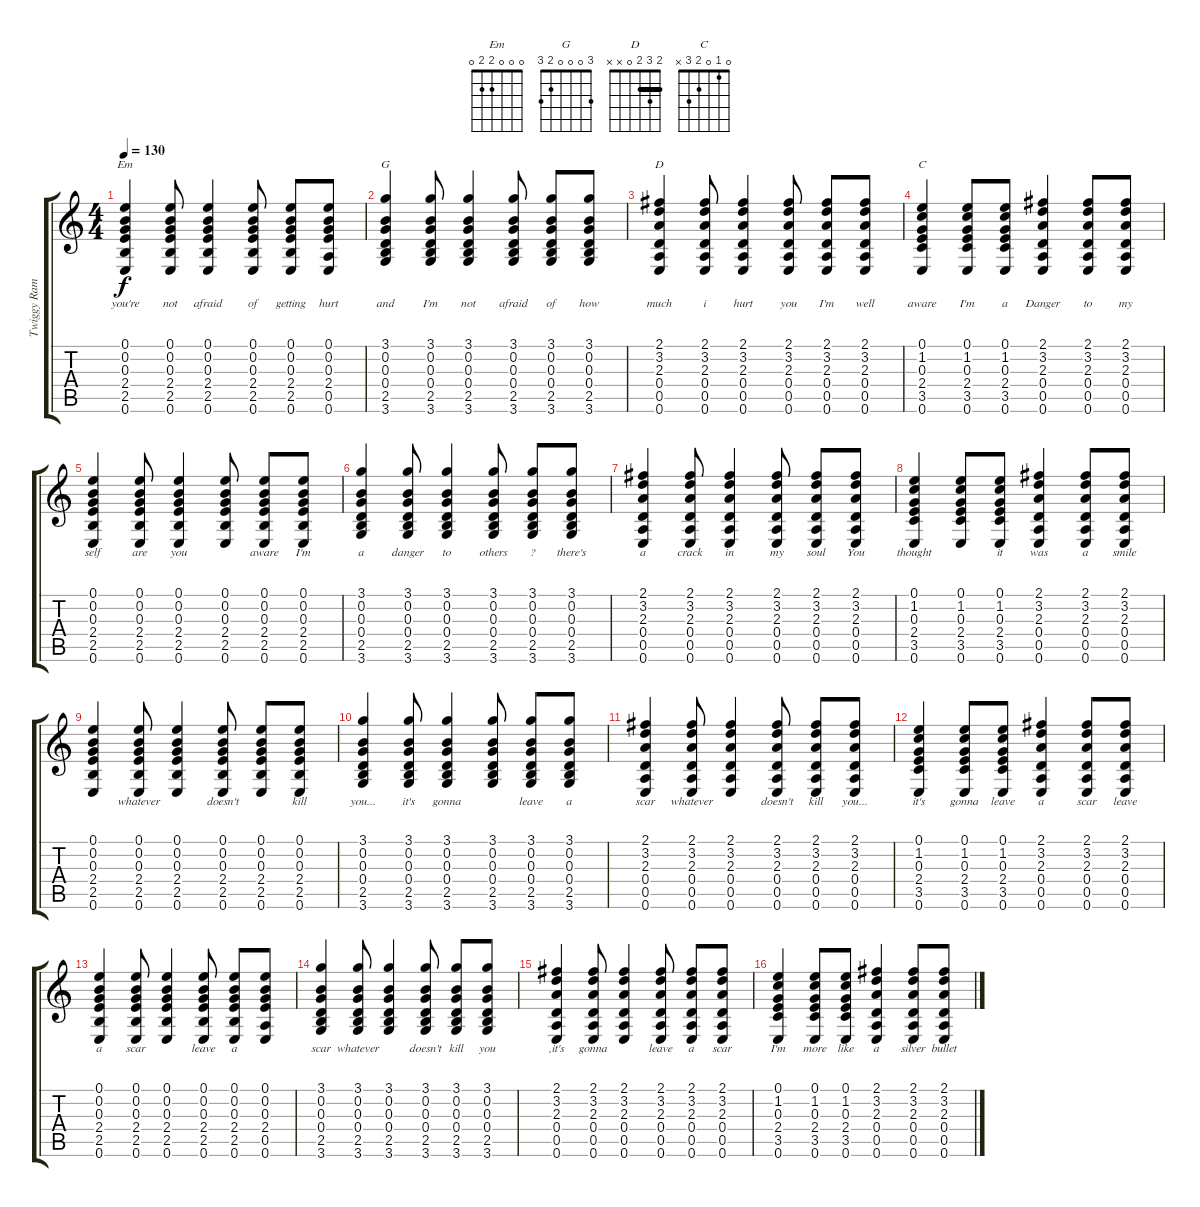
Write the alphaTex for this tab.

\track ("Twiggy Ramirez" "Twiggy Ram") {instrument acousticguitarsteel}
\staff {score tabs}
\tuning (E4 B3 G3 D3 A2 E2) {hide}
\chord ("Em" 0 0 0 2 2 0)
\chord ("G" 3 0 0 0 2 3)
\chord ("D" 2 3 2 0 x x) {barre 2}
\chord ("C" 0 1 0 2 3 x)
\ts (4 4)
\tempo 130
\clef g2
\ks c
(0.1 0.2 0.3 2.4 2.5 0.6).4{ch "Em" lyrics (0 "you're") lyrics (1 "") lyrics (2 "") lyrics (3 "") lyrics (4 "") dy f} (0.1 0.2 0.3 2.4 2.5 0.6).8{lyrics (0 "not") lyrics (1 "") lyrics (2 "") lyrics (3 "") lyrics (4 "")} (0.1 0.2 0.3 2.4 2.5 0.6).4{lyrics (0 "afraid") lyrics (1 "") lyrics (2 "") lyrics (3 "") lyrics (4 "")} (0.1 0.2 0.3 2.4 2.5 0.6).8{lyrics (0 "of") lyrics (1 "") lyrics (2 "") lyrics (3 "") lyrics (4 "")} (0.1 0.2 0.3 2.4 2.5 0.6).8{lyrics (0 "getting") lyrics (1 "") lyrics (2 "") lyrics (3 "") lyrics (4 "")} (0.1 0.2 0.3 2.4 0.5 0.6).8{lyrics (0 "hurt") lyrics (1 "") lyrics (2 "") lyrics (3 "") lyrics (4 "")} |
(3.1 0.2 0.3 0.4 2.5 3.6).4{ch "G" lyrics (0 "and") lyrics (1 "") lyrics (2 "") lyrics (3 "") lyrics (4 "")} (3.1 0.2 0.3 0.4 2.5 3.6).8{lyrics (0 "I'm") lyrics (1 "") lyrics (2 "") lyrics (3 "") lyrics (4 "")} (3.1 0.2 0.3 0.4 2.5 3.6).4{lyrics (0 "not") lyrics (1 "") lyrics (2 "") lyrics (3 "") lyrics (4 "")} (3.1 0.2 0.3 0.4 2.5 3.6).8{lyrics (0 "afraid") lyrics (1 "") lyrics (2 "") lyrics (3 "") lyrics (4 "")} (3.1 0.2 0.3 0.4 2.5 3.6).8{lyrics (0 "of") lyrics (1 "") lyrics (2 "") lyrics (3 "") lyrics (4 "")} (3.1 0.2 0.3 0.4 2.5 3.6).8{lyrics (0 "how") lyrics (1 "") lyrics (2 "") lyrics (3 "") lyrics (4 "")} |
(2.1 3.2 2.3 0.4 0.5 0.6).4{ch "D" lyrics (0 "much") lyrics (1 "") lyrics (2 "") lyrics (3 "") lyrics (4 "")} (2.1 3.2 2.3 0.4 0.5 0.6).8{lyrics (0 "i") lyrics (1 "") lyrics (2 "") lyrics (3 "") lyrics (4 "")} (2.1 3.2 2.3 0.4 0.5 0.6).4{lyrics (0 "hurt") lyrics (1 "") lyrics (2 "") lyrics (3 "") lyrics (4 "")} (2.1 3.2 2.3 0.4 0.5 0.6).8{lyrics (0 "you") lyrics (1 "") lyrics (2 "") lyrics (3 "") lyrics (4 "")} (2.1 3.2 2.3 0.4 0.5 0.6).8{lyrics (0 "I'm") lyrics (1 "") lyrics (2 "") lyrics (3 "") lyrics (4 "")} (2.1 3.2 2.3 0.4 0.5 0.6).8{lyrics (0 "well") lyrics (1 "") lyrics (2 "") lyrics (3 "") lyrics (4 "")} |
(0.1 1.2 0.3 2.4 3.5 0.6).4{ch "C" lyrics (0 "aware") lyrics (1 "") lyrics (2 "") lyrics (3 "") lyrics (4 "")} (0.1 1.2 0.3 2.4 3.5 0.6).8{lyrics (0 "I'm") lyrics (1 "") lyrics (2 "") lyrics (3 "") lyrics (4 "")} (0.1 1.2 0.3 2.4 3.5 0.6).8{lyrics (0 "a") lyrics (1 "") lyrics (2 "") lyrics (3 "") lyrics (4 "")} (2.1 3.2 2.3 0.4 0.5 0.6).4{lyrics (0 "Danger") lyrics (1 "") lyrics (2 "") lyrics (3 "") lyrics (4 "")} (2.1 3.2 2.3 0.4 0.5 0.6).8{lyrics (0 "to") lyrics (1 "") lyrics (2 "") lyrics (3 "") lyrics (4 "")} (2.1 3.2 2.3 0.4 0.5 0.6).8{lyrics (0 "my") lyrics (1 "") lyrics (2 "") lyrics (3 "") lyrics (4 "")} |
(0.1 0.2 0.3 2.4 2.5 0.6).4{lyrics (0 "self") lyrics (1 "") lyrics (2 "") lyrics (3 "") lyrics (4 "")} (0.1 0.2 0.3 2.4 2.5 0.6).8{lyrics (0 "are") lyrics (1 "") lyrics (2 "") lyrics (3 "") lyrics (4 "")} (0.1 0.2 0.3 2.4 2.5 0.6).4{lyrics (0 "you") lyrics (1 "") lyrics (2 "") lyrics (3 "") lyrics (4 "")} (0.1 0.2 0.3 2.4 2.5 0.6).8{lyrics (0 "") lyrics (1 "") lyrics (2 "") lyrics (3 "") lyrics (4 "")} (0.1 0.2 0.3 2.4 2.5 0.6).8{lyrics (0 "aware") lyrics (1 "") lyrics (2 "") lyrics (3 "") lyrics (4 "")} (0.1 0.2 0.3 2.4 2.5 0.6).8{lyrics (0 "I'm") lyrics (1 "") lyrics (2 "") lyrics (3 "") lyrics (4 "")} |
(3.1 0.2 0.3 0.4 2.5 3.6).4{lyrics (0 "a") lyrics (1 "") lyrics (2 "") lyrics (3 "") lyrics (4 "")} (3.1 0.2 0.3 0.4 2.5 3.6).8{lyrics (0 "danger") lyrics (1 "") lyrics (2 "") lyrics (3 "") lyrics (4 "")} (3.1 0.2 0.3 0.4 2.5 3.6).4{lyrics (0 "to") lyrics (1 "") lyrics (2 "") lyrics (3 "") lyrics (4 "")} (3.1 0.2 0.3 0.4 2.5 3.6).8{lyrics (0 "others") lyrics (1 "") lyrics (2 "") lyrics (3 "") lyrics (4 "")} (3.1 0.2 0.3 0.4 2.5 3.6).8{lyrics (0 "?") lyrics (1 "") lyrics (2 "") lyrics (3 "") lyrics (4 "")} (3.1 0.2 0.3 0.4 2.5 3.6).8{lyrics (0 "there's") lyrics (1 "") lyrics (2 "") lyrics (3 "") lyrics (4 "")} |
(2.1 3.2 2.3 0.4 0.5 0.6).4{lyrics (0 "a") lyrics (1 "") lyrics (2 "") lyrics (3 "") lyrics (4 "")} (2.1 3.2 2.3 0.4 0.5 0.6).8{lyrics (0 "crack") lyrics (1 "") lyrics (2 "") lyrics (3 "") lyrics (4 "")} (2.1 3.2 2.3 0.4 0.5 0.6).4{lyrics (0 "in") lyrics (1 "") lyrics (2 "") lyrics (3 "") lyrics (4 "")} (2.1 3.2 2.3 0.4 0.5 0.6).8{lyrics (0 "my") lyrics (1 "") lyrics (2 "") lyrics (3 "") lyrics (4 "")} (2.1 3.2 2.3 0.4 0.5 0.6).8{lyrics (0 "soul") lyrics (1 "") lyrics (2 "") lyrics (3 "") lyrics (4 "")} (2.1 3.2 2.3 0.4 0.5 0.6).8{lyrics (0 "You") lyrics (1 "") lyrics (2 "") lyrics (3 "") lyrics (4 "")} |
(0.1 1.2 0.3 2.4 3.5 0.6).4{lyrics (0 "thought") lyrics (1 "") lyrics (2 "") lyrics (3 "") lyrics (4 "")} (0.1 1.2 0.3 2.4 3.5 0.6).8{lyrics (0 "") lyrics (1 "") lyrics (2 "") lyrics (3 "") lyrics (4 "")} (0.1 1.2 0.3 2.4 3.5 0.6).8{lyrics (0 "it") lyrics (1 "") lyrics (2 "") lyrics (3 "") lyrics (4 "")} (2.1 3.2 2.3 0.4 0.5 0.6).4{lyrics (0 "was") lyrics (1 "") lyrics (2 "") lyrics (3 "") lyrics (4 "")} (2.1 3.2 2.3 0.4 0.5 0.6).8{lyrics (0 "a") lyrics (1 "") lyrics (2 "") lyrics (3 "") lyrics (4 "")} (2.1 3.2 2.3 0.4 0.5 0.6).8{lyrics (0 "smile") lyrics (1 "") lyrics (2 "") lyrics (3 "") lyrics (4 "")} |
(0.1 0.2 0.3 2.4 2.5 0.6).4{lyrics (0 "") lyrics (1 "") lyrics (2 "") lyrics (3 "") lyrics (4 "")} (0.1 0.2 0.3 2.4 2.5 0.6).8{lyrics (0 "whatever") lyrics (1 "") lyrics (2 "") lyrics (3 "") lyrics (4 "")} (0.1 0.2 0.3 2.4 2.5 0.6).4{lyrics (0 "") lyrics (1 "") lyrics (2 "") lyrics (3 "") lyrics (4 "")} (0.1 0.2 0.3 2.4 2.5 0.6).8{lyrics (0 "doesn't") lyrics (1 "") lyrics (2 "") lyrics (3 "") lyrics (4 "")} (0.1 0.2 0.3 2.4 2.5 0.6).8{lyrics (0 "") lyrics (1 "") lyrics (2 "") lyrics (3 "") lyrics (4 "")} (0.1 0.2 0.3 2.4 2.5 0.6).8{lyrics (0 "kill") lyrics (1 "") lyrics (2 "") lyrics (3 "") lyrics (4 "")} |
(3.1 0.2 0.3 0.4 2.5 3.6).4{lyrics (0 "you...") lyrics (1 "") lyrics (2 "") lyrics (3 "") lyrics (4 "")} (3.1 0.2 0.3 0.4 2.5 3.6).8{lyrics (0 "it's") lyrics (1 "") lyrics (2 "") lyrics (3 "") lyrics (4 "")} (3.1 0.2 0.3 0.4 2.5 3.6).4{lyrics (0 "gonna") lyrics (1 "") lyrics (2 "") lyrics (3 "") lyrics (4 "")} (3.1 0.2 0.3 0.4 2.5 3.6).8{lyrics (0 "") lyrics (1 "") lyrics (2 "") lyrics (3 "") lyrics (4 "")} (3.1 0.2 0.3 0.4 2.5 3.6).8{lyrics (0 "leave") lyrics (1 "") lyrics (2 "") lyrics (3 "") lyrics (4 "")} (3.1 0.2 0.3 0.4 2.5 3.6).8{lyrics (0 "a") lyrics (1 "") lyrics (2 "") lyrics (3 "") lyrics (4 "")} |
(2.1 3.2 2.3 0.4 0.5 0.6).4{lyrics (0 "scar") lyrics (1 "") lyrics (2 "") lyrics (3 "") lyrics (4 "")} (2.1 3.2 2.3 0.4 0.5 0.6).8{lyrics (0 "whatever") lyrics (1 "") lyrics (2 "") lyrics (3 "") lyrics (4 "")} (2.1 3.2 2.3 0.4 0.5 0.6).4{lyrics (0 "") lyrics (1 "") lyrics (2 "") lyrics (3 "") lyrics (4 "")} (2.1 3.2 2.3 0.4 0.5 0.6).8{lyrics (0 "doesn't") lyrics (1 "") lyrics (2 "") lyrics (3 "") lyrics (4 "")} (2.1 3.2 2.3 0.4 0.5 0.6).8{lyrics (0 "kill") lyrics (1 "") lyrics (2 "") lyrics (3 "") lyrics (4 "")} (2.1 3.2 2.3 0.4 0.5 0.6).8{lyrics (0 "you...") lyrics (1 "") lyrics (2 "") lyrics (3 "") lyrics (4 "")} |
(0.1 1.2 0.3 2.4 3.5 0.6).4{lyrics (0 "it's") lyrics (1 "") lyrics (2 "") lyrics (3 "") lyrics (4 "")} (0.1 1.2 0.3 2.4 3.5 0.6).8{lyrics (0 "gonna") lyrics (1 "") lyrics (2 "") lyrics (3 "") lyrics (4 "")} (0.1 1.2 0.3 2.4 3.5 0.6).8{lyrics (0 "leave") lyrics (1 "") lyrics (2 "") lyrics (3 "") lyrics (4 "")} (2.1 3.2 2.3 0.4 0.5 0.6).4{lyrics (0 "a") lyrics (1 "") lyrics (2 "") lyrics (3 "") lyrics (4 "")} (2.1 3.2 2.3 0.4 0.5 0.6).8{lyrics (0 "scar") lyrics (1 "") lyrics (2 "") lyrics (3 "") lyrics (4 "")} (2.1 3.2 2.3 0.4 0.5 0.6).8{lyrics (0 "leave") lyrics (1 "") lyrics (2 "") lyrics (3 "") lyrics (4 "")} |
(0.1 0.2 0.3 2.4 2.5 0.6).4{lyrics (0 "a") lyrics (1 "") lyrics (2 "") lyrics (3 "") lyrics (4 "")} (0.1 0.2 0.3 2.4 2.5 0.6).8{lyrics (0 "scar") lyrics (1 "") lyrics (2 "") lyrics (3 "") lyrics (4 "")} (0.1 0.2 0.3 2.4 2.5 0.6).4{lyrics (0 "") lyrics (1 "") lyrics (2 "") lyrics (3 "") lyrics (4 "")} (0.1 0.2 0.3 2.4 2.5 0.6).8{lyrics (0 "leave") lyrics (1 "") lyrics (2 "") lyrics (3 "") lyrics (4 "")} (0.1 0.2 0.3 2.4 2.5 0.6).8{lyrics (0 "a") lyrics (1 "") lyrics (2 "") lyrics (3 "") lyrics (4 "")} (0.1 0.2 0.3 2.4 0.5 0.6).8{lyrics (0 "") lyrics (1 "") lyrics (2 "") lyrics (3 "") lyrics (4 "")} |
(3.1 0.2 0.3 0.4 2.5 3.6).4{lyrics (0 "scar") lyrics (1 "") lyrics (2 "") lyrics (3 "") lyrics (4 "")} (3.1 0.2 0.3 0.4 2.5 3.6).8{lyrics (0 "whatever") lyrics (1 "") lyrics (2 "") lyrics (3 "") lyrics (4 "")} (3.1 0.2 0.3 0.4 2.5 3.6).4{lyrics (0 "") lyrics (1 "") lyrics (2 "") lyrics (3 "") lyrics (4 "")} (3.1 0.2 0.3 0.4 2.5 3.6).8{lyrics (0 "doesn't") lyrics (1 "") lyrics (2 "") lyrics (3 "") lyrics (4 "")} (3.1 0.2 0.3 0.4 2.5 3.6).8{lyrics (0 "kill") lyrics (1 "") lyrics (2 "") lyrics (3 "") lyrics (4 "")} (3.1 0.2 0.3 0.4 2.5 3.6).8{lyrics (0 "you") lyrics (1 "") lyrics (2 "") lyrics (3 "") lyrics (4 "")} |
(2.1 3.2 2.3 0.4 0.5 0.6).4{lyrics (0 ",it's") lyrics (1 "") lyrics (2 "") lyrics (3 "") lyrics (4 "")} (2.1 3.2 2.3 0.4 0.5 0.6).8{lyrics (0 "gonna") lyrics (1 "") lyrics (2 "") lyrics (3 "") lyrics (4 "")} (2.1 3.2 2.3 0.4 0.5 0.6).4{lyrics (0 "") lyrics (1 "") lyrics (2 "") lyrics (3 "") lyrics (4 "")} (2.1 3.2 2.3 0.4 0.5 0.6).8{lyrics (0 "leave") lyrics (1 "") lyrics (2 "") lyrics (3 "") lyrics (4 "")} (2.1 3.2 2.3 0.4 0.5 0.6).8{lyrics (0 "a") lyrics (1 "") lyrics (2 "") lyrics (3 "") lyrics (4 "")} (2.1 3.2 2.3 0.4 0.5 0.6).8{lyrics (0 "scar") lyrics (1 "") lyrics (2 "") lyrics (3 "") lyrics (4 "")} |
(0.1 1.2 0.3 2.4 3.5 0.6).4{lyrics (0 "I'm") lyrics (1 "") lyrics (2 "") lyrics (3 "") lyrics (4 "")} (0.1 1.2 0.3 2.4 3.5 0.6).8{lyrics (0 "more") lyrics (1 "") lyrics (2 "") lyrics (3 "") lyrics (4 "")} (0.1 1.2 0.3 2.4 3.5 0.6).8{lyrics (0 "like") lyrics (1 "") lyrics (2 "") lyrics (3 "") lyrics (4 "")} (2.1 3.2 2.3 0.4 0.5 0.6).4{lyrics (0 "a") lyrics (1 "") lyrics (2 "") lyrics (3 "") lyrics (4 "")} (2.1 3.2 2.3 0.4 0.5 0.6).8{lyrics (0 "silver") lyrics (1 "") lyrics (2 "") lyrics (3 "") lyrics (4 "")} (2.1 3.2 2.3 0.4 0.5 0.6).8{lyrics (0 "bullet") lyrics (1 "") lyrics (2 "") lyrics (3 "") lyrics (4 "")}
